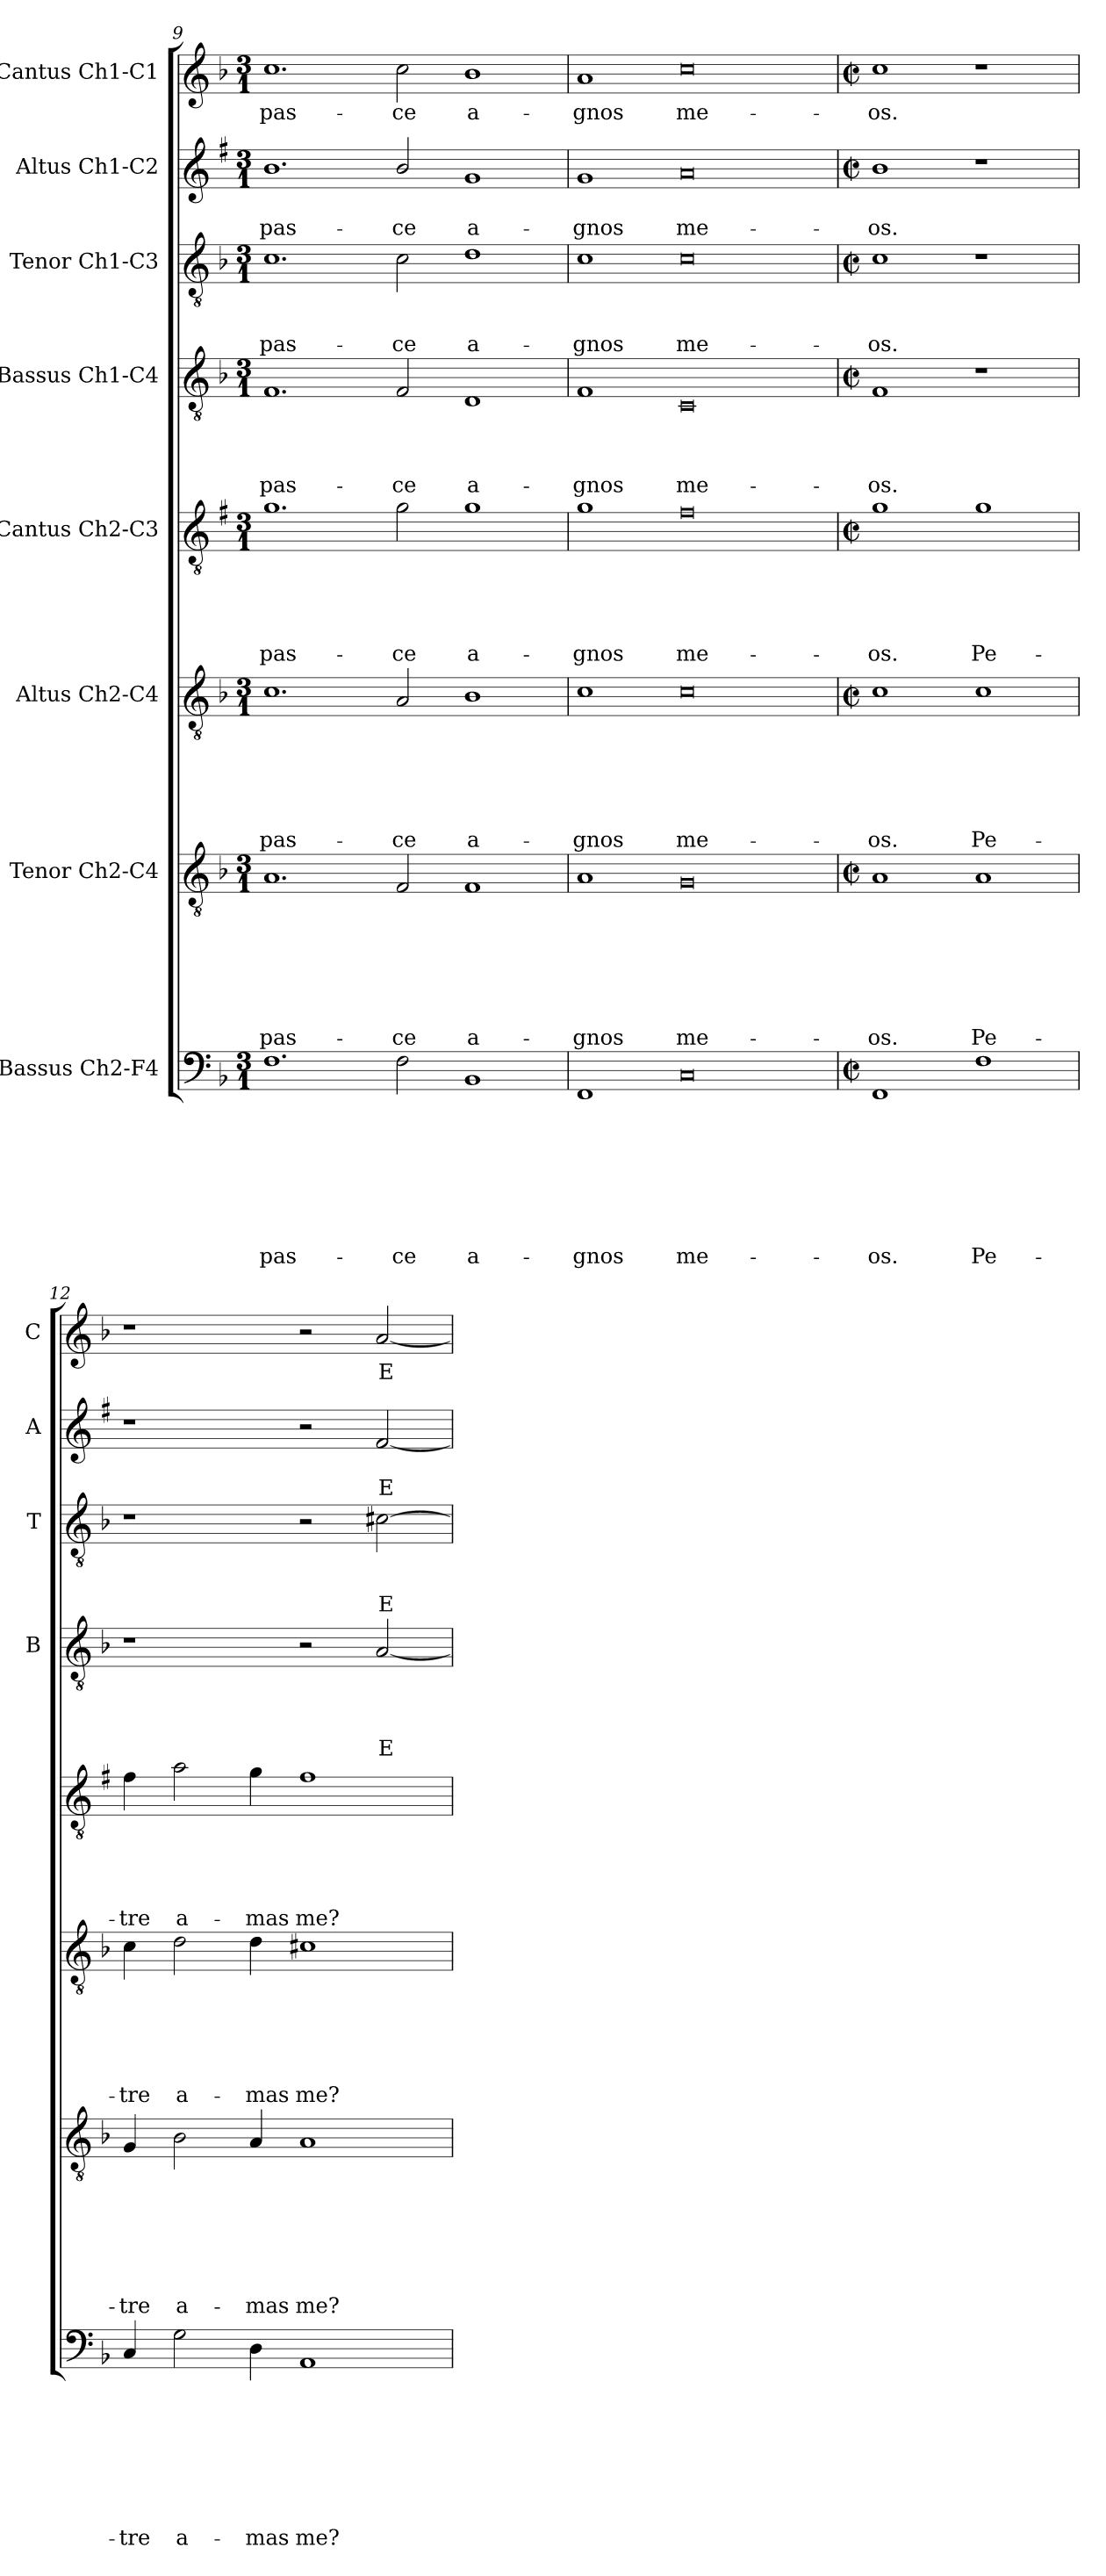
**kern	**text	**text	**text	**text	**text	**text	**text	**text	**kern	**text	**text	**text	**text	**text	**text	**text	**kern	**text	**text	**text	**text	**text	**text	**kern	**text	**text	**text	**text	**text	**kern	**text	**text	**text	**text	**kern	**text	**text	**text	**kern	**text	**text	**kern	**text
*part8	*part8	*part8	*part8	*part8	*part8	*part8	*part8	*part8	*part7	*part7	*part7	*part7	*part7	*part7	*part7	*part7	*part6	*part6	*part6	*part6	*part6	*part6	*part6	*part5	*part5	*part5	*part5	*part5	*part5	*part4	*part4	*part4	*part4	*part4	*part3	*part3	*part3	*part3	*part2	*part2	*part2	*part1	*part1
*staff8	*staff8	*staff8	*staff8	*staff8	*staff8	*staff8	*staff8	*staff8	*staff7	*staff7	*staff7	*staff7	*staff7	*staff7	*staff7	*staff7	*staff6	*staff6	*staff6	*staff6	*staff6	*staff6	*staff6	*staff5	*staff5	*staff5	*staff5	*staff5	*staff5	*staff4	*staff4	*staff4	*staff4	*staff4	*staff3	*staff3	*staff3	*staff3	*staff2	*staff2	*staff2	*staff1	*staff1
*I"Bassus Ch2-F4	*	*	*	*	*	*	*	*	*I"Tenor Ch2-C4	*	*	*	*	*	*	*	*I"Altus Ch2-C4	*	*	*	*	*	*	*I"Cantus Ch2-C3	*	*	*	*	*	*I"Bassus Ch1-C4	*	*	*	*	*I"Tenor Ch1-C3	*	*	*	*I"Altus Ch1-C2	*	*	*I"Cantus Ch1-C1	*
*	*	*	*	*	*	*	*	*	*	*	*	*	*	*	*	*	*	*	*	*	*	*	*	*	*	*	*	*	*	*I'B	*	*	*	*	*I'T	*	*	*	*I'A	*	*	*I'C	*
*clefF4	*	*	*	*	*	*	*	*	*clefGv2	*	*	*	*	*	*	*	*clefGv2	*	*	*	*	*	*	*clefGv2	*	*	*	*	*	*clefGv2	*	*	*	*	*clefGv2	*	*	*	*clefG2	*	*	*clefG2	*
*	*	*	*	*	*	*	*	*	*	*	*	*	*	*	*	*	*	*	*	*	*	*	*	*ITrd1c2	*	*	*	*	*	*	*	*	*	*	*	*	*	*	*ITrd1c2	*	*	*	*
*k[b-]	*	*	*	*	*	*	*	*	*k[b-]	*	*	*	*	*	*	*	*k[b-]	*	*	*	*	*	*	*k[b-]	*	*	*	*	*	*k[b-]	*	*	*	*	*k[b-]	*	*	*	*k[b-]	*	*	*k[b-]	*
*F:	*	*	*	*	*	*	*	*	*F:	*	*	*	*	*	*	*	*F:	*	*	*	*	*	*	*F:	*	*	*	*	*	*F:	*	*	*	*	*F:	*	*	*	*F:	*	*	*F:	*
*M3/1	*	*	*	*	*	*	*	*	*M3/1	*	*	*	*	*	*	*	*M3/1	*	*	*	*	*	*	*M3/1	*	*	*	*	*	*M3/1	*	*	*	*	*M3/1	*	*	*	*M3/1	*	*	*M3/1	*
=9	=9	=9	=9	=9	=9	=9	=9	=9	=9	=9	=9	=9	=9	=9	=9	=9	=9	=9	=9	=9	=9	=9	=9	=9	=9	=9	=9	=9	=9	=9	=9	=9	=9	=9	=9	=9	=9	=9	=9	=9	=9	=9	=9
!	!	!	!	!	!	!	!	!LO:LY:b	!	!	!	!	!	!	!	!LO:LY:b	!	!	!	!	!	!	!LO:LY:b	!	!	!	!	!	!LO:LY:b	!	!	!	!	!LO:LY:b	!	!	!	!LO:LY:b	!	!	!LO:LY:b	!	!LO:LY:b
1.F	.	.	.	.	.	.	.	pas-	1.A	.	.	.	.	.	.	pas-	1.c	.	.	.	.	.	pas-	1.f	.	.	.	.	pas-	1.F	.	.	.	pas-	1.c	.	.	pas-	1.a	.	pas-	1.cc	pas-
!	!	!	!	!	!	!	!	!LO:LY:b	!	!	!	!	!	!	!	!LO:LY:b	!	!	!	!	!	!	!LO:LY:b	!	!	!	!	!	!LO:LY:b	!	!	!	!	!LO:LY:b	!	!	!	!LO:LY:b	!	!	!LO:LY:b	!	!LO:LY:b
2F\	.	.	.	.	.	.	.	-ce	2F/	.	.	.	.	.	.	-ce	2A/	.	.	.	.	.	-ce	2f\	.	.	.	.	-ce	2F/	.	.	.	-ce	2c\	.	.	-ce	2a/	.	-ce	2cc\	-ce
!	!	!	!	!	!	!	!	!LO:LY:b	!	!	!	!	!	!	!	!LO:LY:b	!	!	!	!	!	!	!LO:LY:b	!	!	!	!	!	!LO:LY:b	!	!	!	!	!LO:LY:b	!	!	!	!LO:LY:b	!	!	!LO:LY:b	!	!LO:LY:b
1BB-	.	.	.	.	.	.	.	a-	1F	.	.	.	.	.	.	a-	1B-	.	.	.	.	.	a-	1f	.	.	.	.	a-	1D	.	.	.	a-	1d	.	.	a-	1f	.	a-	1b-	a-
=10	=10	=10	=10	=10	=10	=10	=10	=10	=10	=10	=10	=10	=10	=10	=10	=10	=10	=10	=10	=10	=10	=10	=10	=10	=10	=10	=10	=10	=10	=10	=10	=10	=10	=10	=10	=10	=10	=10	=10	=10	=10	=10	=10
!	!	!	!	!	!	!	!	!LO:LY:b	!	!	!	!	!	!	!	!LO:LY:b	!	!	!	!	!	!	!LO:LY:b	!	!	!	!	!	!LO:LY:b	!	!	!	!	!LO:LY:b	!	!	!	!LO:LY:b	!	!	!LO:LY:b	!	!LO:LY:b
1FF	.	.	.	.	.	.	.	-gnos	1A	.	.	.	.	.	.	-gnos	1c	.	.	.	.	.	-gnos	1f	.	.	.	.	-gnos	1F	.	.	.	-gnos	1c	.	.	-gnos	1f	.	-gnos	1a	-gnos
!	!	!	!	!	!	!	!	!LO:LY:b	!	!	!	!	!	!	!	!LO:LY:b	!	!	!	!	!	!	!LO:LY:b	!	!	!	!	!	!LO:LY:b	!	!	!	!	!LO:LY:b	!	!	!	!LO:LY:b	!	!	!LO:LY:b	!	!LO:LY:b
0C	.	.	.	.	.	.	.	me-	0G	.	.	.	.	.	.	me-	0c	.	.	.	.	.	me-	0e	.	.	.	.	me-	0C	.	.	.	me-	0c	.	.	me-	0g	.	me-	0cc	me-
=11	=11	=11	=11	=11	=11	=11	=11	=11	=11	=11	=11	=11	=11	=11	=11	=11	=11	=11	=11	=11	=11	=11	=11	=11	=11	=11	=11	=11	=11	=11	=11	=11	=11	=11	=11	=11	=11	=11	=11	=11	=11	=11	=11
*M2/2	*	*	*	*	*	*	*	*	*M2/2	*	*	*	*	*	*	*	*M2/2	*	*	*	*	*	*	*M2/2	*	*	*	*	*	*M2/2	*	*	*	*	*M2/2	*	*	*	*M2/2	*	*	*M2/2	*
*met(c|)	*	*	*	*	*	*	*	*	*met(c|)	*	*	*	*	*	*	*	*met(c|)	*	*	*	*	*	*	*met(c|)	*	*	*	*	*	*met(c|)	*	*	*	*	*met(c|)	*	*	*	*met(c|)	*	*	*met(c|)	*
!	!	!	!	!	!	!	!	!LO:LY:b	!	!	!	!	!	!	!	!LO:LY:b	!	!	!	!	!	!	!LO:LY:b	!	!	!	!	!	!LO:LY:b	!	!	!	!	!LO:LY:b	!	!	!	!LO:LY:b	!	!	!LO:LY:b	!	!LO:LY:b
1FF	.	.	.	.	.	.	.	-os.	1A	.	.	.	.	.	.	-os.	1c	.	.	.	.	.	-os.	1f	.	.	.	.	-os.	1F	.	.	.	-os.	1c	.	.	-os.	1a	.	-os.	1cc	-os.
!	!	!	!	!	!	!	!	!LO:LY:b	!	!	!	!	!	!	!	!LO:LY:b	!	!	!	!	!	!	!LO:LY:b	!	!	!	!	!	!LO:LY:b	!	!	!	!	!	!	!	!	!	!	!	!	!	!
1F	.	.	.	.	.	.	.	Pe-	1A	.	.	.	.	.	.	Pe-	1c	.	.	.	.	.	Pe-	1f	.	.	.	.	Pe-	1r	.	.	.	.	1r	.	.	.	1r	.	.	1r	.
!!LO:PB:g=z
=12	=12	=12	=12	=12	=12	=12	=12	=12	=12	=12	=12	=12	=12	=12	=12	=12	=12	=12	=12	=12	=12	=12	=12	=12	=12	=12	=12	=12	=12	=12	=12	=12	=12	=12	=12	=12	=12	=12	=12	=12	=12	=12	=12
!	!	!	!	!	!	!	!	!LO:LY:b	!	!	!	!	!	!	!	!LO:LY:b	!	!	!	!	!	!	!LO:LY:b	!	!	!	!	!	!LO:LY:b	!	!	!	!	!	!	!	!	!	!	!	!	!	!
4C/	.	.	.	.	.	.	.	-tre	4G/	.	.	.	.	.	.	-tre	4c\	.	.	.	.	.	-tre	4e\	.	.	.	.	-tre	1r	.	.	.	.	1r	.	.	.	1r	.	.	1r	.
!	!	!	!	!	!	!	!	!LO:LY:b	!	!	!	!	!	!	!	!LO:LY:b	!	!	!	!	!	!	!LO:LY:b	!	!	!	!	!	!LO:LY:b	!	!	!	!	!	!	!	!	!	!	!	!	!	!
2G\	.	.	.	.	.	.	.	a-	2B-\	.	.	.	.	.	.	a-	2d\	.	.	.	.	.	a-	2g\	.	.	.	.	a-	.	.	.	.	.	.	.	.	.	.	.	.	.	.
!	!	!	!	!	!	!	!	!LO:LY:b	!	!	!	!	!	!	!	!LO:LY:b	!	!	!	!	!	!	!LO:LY:b	!	!	!	!	!	!LO:LY:b	!	!	!	!	!	!	!	!	!	!	!	!	!	!
4D\	.	.	.	.	.	.	.	-mas	4A/	.	.	.	.	.	.	-mas	4d\	.	.	.	.	.	-mas	4f\	.	.	.	.	-mas	.	.	.	.	.	.	.	.	.	.	.	.	.	.
!	!	!	!	!	!	!	!	!LO:LY:b	!	!	!	!	!	!	!	!LO:LY:b	!	!	!	!	!	!	!LO:LY:b	!	!	!	!	!	!LO:LY:b	!	!	!	!	!	!	!	!	!	!	!	!	!	!
1AA	.	.	.	.	.	.	.	me?	1A	.	.	.	.	.	.	me?	1c#X	.	.	.	.	.	me?	1e	.	.	.	.	me?	2r	.	.	.	.	2r	.	.	.	2r	.	.	2r	.
!	!	!	!	!	!	!	!	!	!	!	!	!	!	!	!	!	!	!	!	!	!	!	!	!	!	!	!	!	!	!	!	!	!	!LO:LY:b	!	!	!	!LO:LY:b	!	!	!LO:LY:b	!	!LO:LY:b
.	.	.	.	.	.	.	.	.	.	.	.	.	.	.	.	.	.	.	.	.	.	.	.	.	.	.	.	.	.	[2A/	.	.	.	E-	[2c#X\	.	.	E-	[2e/	.	E-	[2a/	E-
=	=	=	=	=	=	=	=	=	=	=	=	=	=	=	=	=	=	=	=	=	=	=	=	=	=	=	=	=	=	=	=	=	=	=	=	=	=	=	=	=	=	=	=
*-	*-	*-	*-	*-	*-	*-	*-	*-	*-	*-	*-	*-	*-	*-	*-	*-	*-	*-	*-	*-	*-	*-	*-	*-	*-	*-	*-	*-	*-	*-	*-	*-	*-	*-	*-	*-	*-	*-	*-	*-	*-	*-	*-
